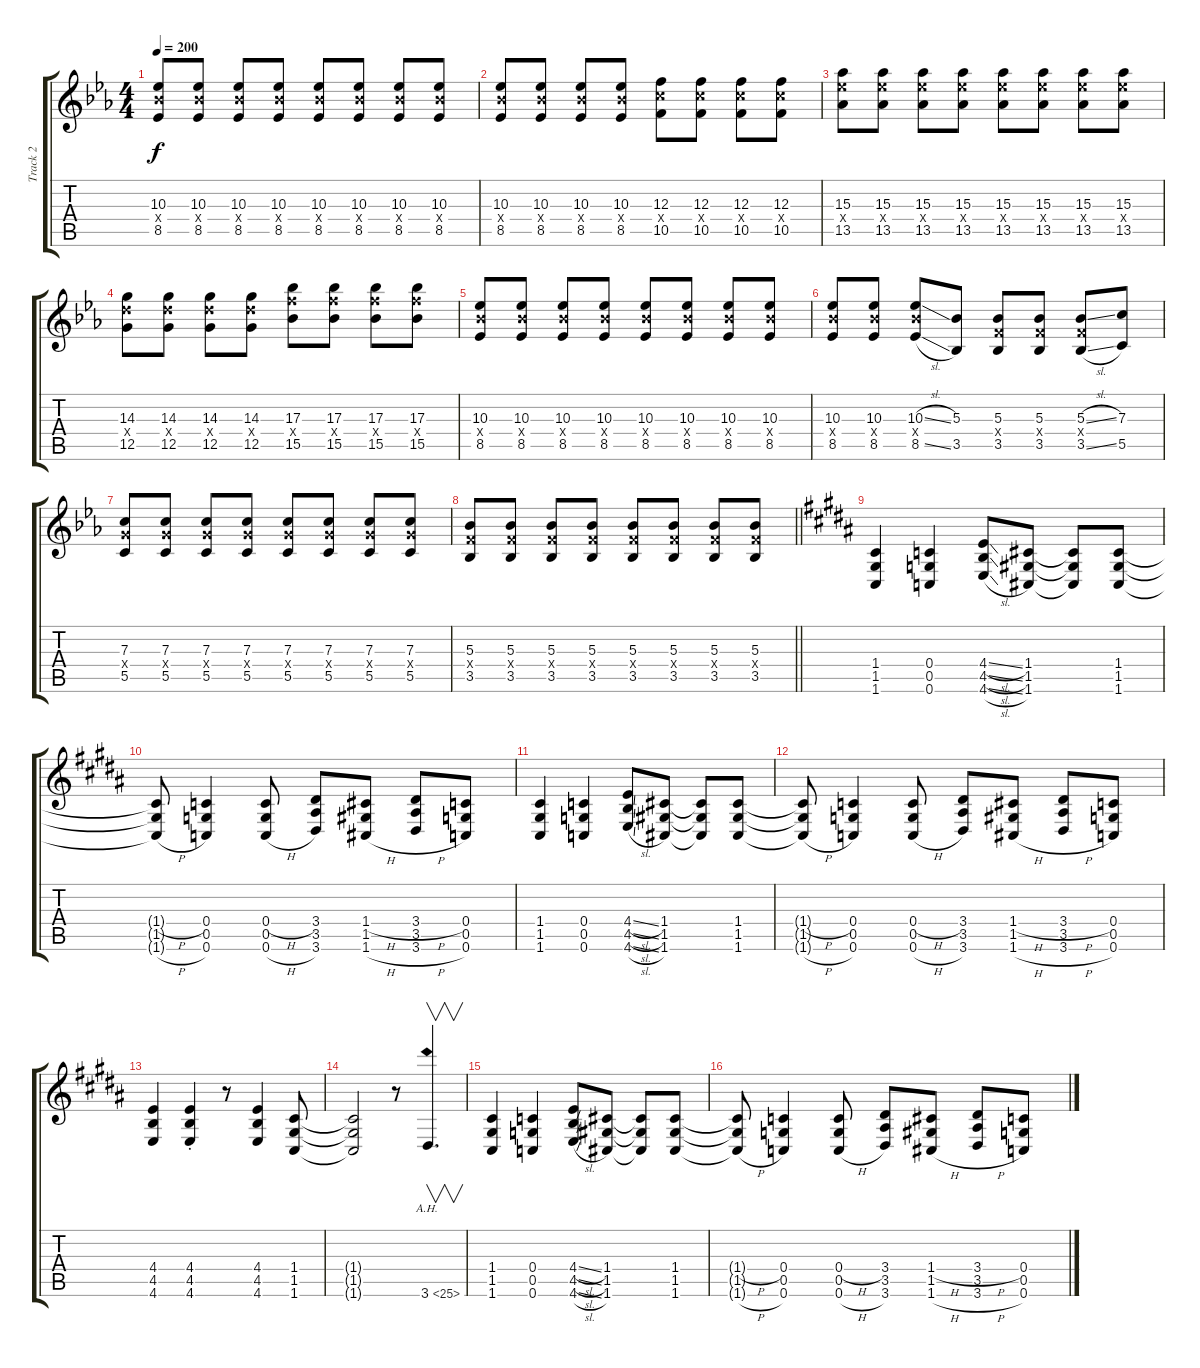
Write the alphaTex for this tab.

\track ("Track 2" "Track 2") {instrument distortionguitar}
\staff {score tabs}
\tuning (D4 A3 F3 C3 G2 C2) {hide}
\ts (4 4)
\tempo 200
\clef g2
\ks eb
(10.3 10.4{x} 8.5).8{dy f} (10.3 10.4{x} 8.5).8 (10.3 10.4{x} 8.5).8 (10.3 10.4{x} 8.5).8 (10.3 10.4{x} 8.5).8 (10.3 10.4{x} 8.5).8 (10.3 10.4{x} 8.5).8 (10.3 10.4{x} 8.5).8 |
(10.3 10.4{x} 8.5).8 (10.3 10.4{x} 8.5).8 (10.3 10.4{x} 8.5).8 (10.3 10.4{x} 8.5).8 (12.3 12.4{x} 10.5).8 (12.3 12.4{x} 10.5).8 (12.3 12.4{x} 10.5).8 (12.3 12.4{x} 10.5).8 |
(15.3 15.4{x} 13.5).8 (15.3 15.4{x} 13.5).8 (15.3 15.4{x} 13.5).8 (15.3 15.4{x} 13.5).8 (15.3 15.4{x} 13.5).8 (15.3 15.4{x} 13.5).8 (15.3 15.4{x} 13.5).8 (15.3 15.4{x} 13.5).8 |
(14.3 14.4{x} 12.5).8 (14.3 14.4{x} 12.5).8 (14.3 14.4{x} 12.5).8 (14.3 14.4{x} 12.5).8 (17.3 17.4{x} 15.5).8 (17.3 17.4{x} 15.5).8 (17.3 17.4{x} 15.5).8 (17.3 17.4{x} 15.5).8 |
(10.3 10.4{x} 8.5).8 (10.3 10.4{x} 8.5).8 (10.3 10.4{x} 8.5).8 (10.3 10.4{x} 8.5).8 (10.3 10.4{x} 8.5).8 (10.3 10.4{x} 8.5).8 (10.3 10.4{x} 8.5).8 (10.3 10.4{x} 8.5).8 |
(10.3 10.4{x} 8.5).8 (10.3 10.4{x} 8.5).8 (10.3{sl} 10.4{x} 8.5{sl}).8 (5.3 3.5).8 (5.3 5.4{x} 3.5).8 (5.3 5.4{x} 3.5).8 (5.3{sl} 5.4{x} 3.5{sl}).8 (7.3 5.5).8 |
(7.3 7.4{x} 5.5).8 (7.3 7.4{x} 5.5).8 (7.3 7.4{x} 5.5).8 (7.3 7.4{x} 5.5).8 (7.3 7.4{x} 5.5).8 (7.3 7.4{x} 5.5).8 (7.3 7.4{x} 5.5).8 (7.3 7.4{x} 5.5).8 |
\barLineRight lightlight
(5.3 5.4{x} 3.5).8 (5.3 5.4{x} 3.5).8 (5.3 5.4{x} 3.5).8 (5.3 5.4{x} 3.5).8 (5.3 5.4{x} 3.5).8 (5.3 5.4{x} 3.5).8 (5.3 5.4{x} 3.5).8 (5.3 5.4{x} 3.5).8 |
\ks b
(1.4 1.5 1.6).4 (0.4 0.5 0.6).4 (4.4{sl} 4.5{sl} 4.6{sl}).8 (1.4 1.5 1.6).8 (1.4{t} 1.5{t} 1.6{t}).8 (1.4 1.5 1.6).8 |
(1.4{h t} 1.5{t} 1.6{h t}).8 (0.4 0.5 0.6).4 (0.4{h} 0.5 0.6{h}).8 (3.4 3.5 3.6).8 (1.4{h} 1.5 1.6{h}).8 (3.4{h} 3.5 3.6{h}).8 (0.4 0.5 0.6).8 |
(1.4 1.5 1.6).4 (0.4 0.5 0.6).4 (4.4{sl} 4.5{sl} 4.6{sl}).8 (1.4 1.5 1.6).8 (1.4{t} 1.5{t} 1.6{t}).8 (1.4 1.5 1.6).8 |
(1.4{h t} 1.5{t} 1.6{h t}).8 (0.4 0.5 0.6).4 (0.4{h} 0.5 0.6{h}).8 (3.4 3.5 3.6).8 (1.4{h} 1.5 1.6{h}).8 (3.4{h} 3.5 3.6{h}).8 (0.4 0.5 0.6).8 |
(4.4 4.5 4.6).4 (4.4{st} 4.5{st} 4.6{st}).4 r.8 (4.4 4.5 4.6).4 (1.4 1.5 1.6).8 |
(1.4{t} 1.5{t} 1.6{t}).2 r.8 3.6{ah 22}.4{v d} |
(1.4 1.5 1.6).4 (0.4 0.5 0.6).4 (4.4{sl} 4.5{sl} 4.6{sl}).8 (1.4 1.5 1.6).8 (1.4{t} 1.5{t} 1.6{t}).8 (1.4 1.5 1.6).8 |
(1.4{h t} 1.5{t} 1.6{h t}).8 (0.4 0.5 0.6).4 (0.4{h} 0.5 0.6{h}).8 (3.4 3.5 3.6).8 (1.4{h} 1.5 1.6{h}).8 (3.4{h} 3.5 3.6{h}).8 (0.4 0.5 0.6).8
